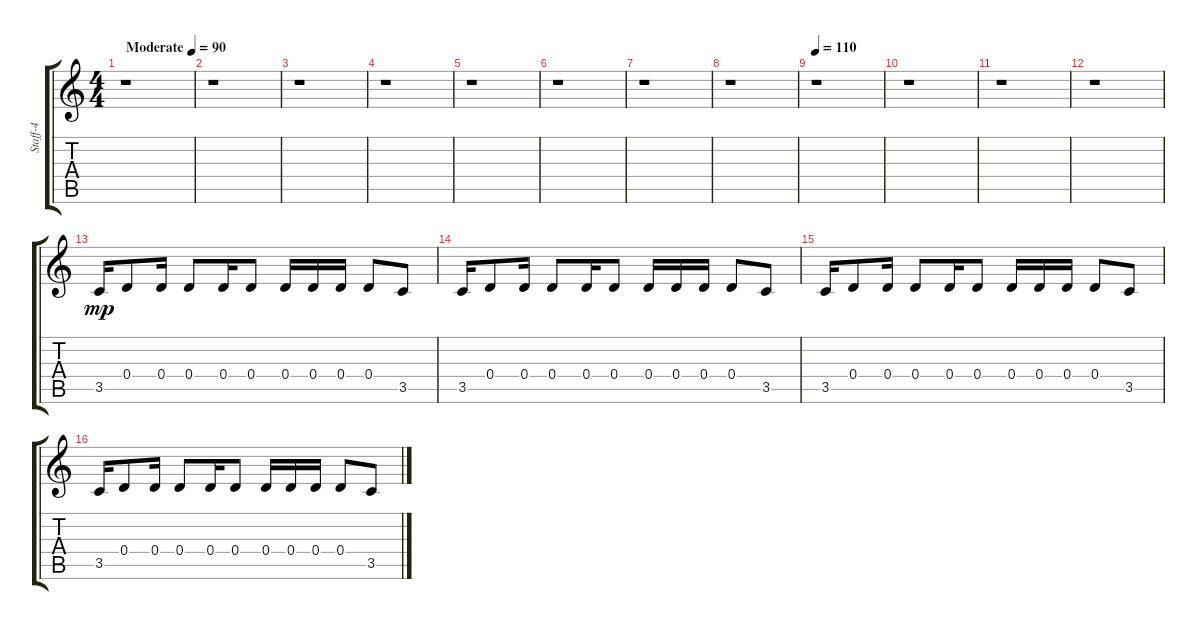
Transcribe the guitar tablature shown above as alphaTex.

\track ("Staff-4" "Staff-4") {instrument overdrivenguitar}
\staff {score tabs}
\tuning (E4 B3 G3 D3 A2 E2) {hide}
\ts (4 4)
\tempo (90 "Moderate")
\clef g2
\ks c
r.1{dy mp instrument overdrivenguitar} |
r.1 |
r.1 |
r.1 |
r.1 |
r.1 |
r.1 |
r.1 |
\tempo 110
r.1 |
r.1 |
r.1 |
r.1 |
3.5.16 0.4.8 0.4.16 0.4.8 0.4.16 0.4.8 0.4.16 0.4.16 0.4.16 0.4.8 3.5.8 |
3.5.16 0.4.8 0.4.16 0.4.8 0.4.16 0.4.8 0.4.16 0.4.16 0.4.16 0.4.8 3.5.8 |
3.5.16 0.4.8 0.4.16 0.4.8 0.4.16 0.4.8 0.4.16 0.4.16 0.4.16 0.4.8 3.5.8 |
3.5.16 0.4.8 0.4.16 0.4.8 0.4.16 0.4.8 0.4.16 0.4.16 0.4.16 0.4.8 3.5.8
